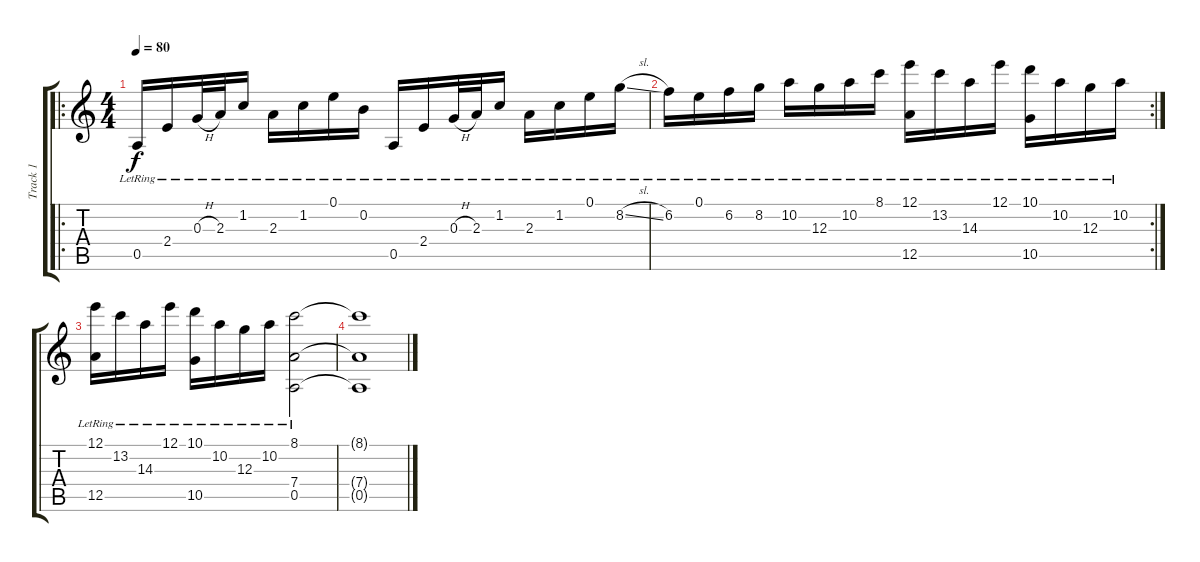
\track ("Track 1" "Track 1") {instrument acousticguitarsteel}
\staff {score tabs}
\tuning (E4 B3 G3 D3 A2 E2) {hide}
\ro
\ts (4 4)
\tempo 80
\clef g2
\ks c
0.5{lr}.16{dy f} 2.4{lr}.16 0.3{h lr}.32 2.3{lr}.32 1.2{lr}.16 2.3{lr}.16 1.2{lr}.16 0.1{lr}.16 0.2{lr}.16 0.5{lr}.16 2.4{lr}.16 0.3{h lr}.32 2.3{lr}.32 1.2{lr}.16 2.3{lr}.16 1.2{lr}.16 0.1{lr}.16 8.2{sl lr}.16 |
\rc 2
6.2{lr}.16 0.1{lr}.16 6.2{lr}.16 8.2{lr}.16 10.2{lr}.16 12.3{lr}.16 10.2{lr}.16 8.1{lr}.16 (12.1{lr} 12.5).16 13.2{lr}.16 14.3{lr}.16 12.1{lr}.16 (10.1{lr} 10.5{lr}).16 10.2{lr}.16 12.3{lr}.16 10.2{lr}.16 |
(12.1{lr} 12.5).16 13.2{lr}.16 14.3{lr}.16 12.1{lr}.16 (10.1{lr} 10.5{lr}).16 10.2{lr}.16 12.3{lr}.16 10.2{lr}.16 (8.1 7.4 0.5{lr}).2 |
(8.1{t} 7.4{t} 0.5{t}).1
